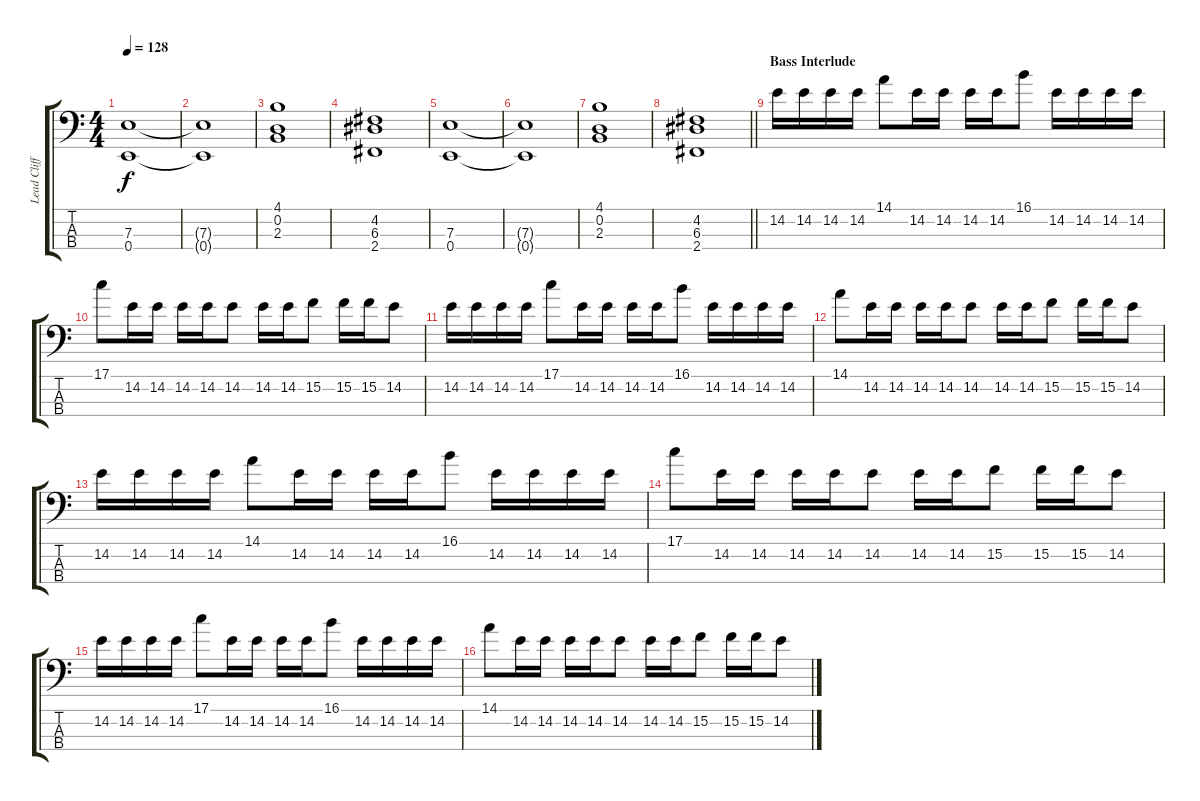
\track ("Lead Cliff I" "Lead Cliff") {instrument electricbassfinger}
\staff {score tabs}
\tuning (G2 D2 A1 E1) {hide}
\ts (4 4)
\tempo 128
\clef f4
\ks c
(7.3 0.4).1{dy f instrument lead1square} |
(7.3{t} 0.4{t}).1 |
(4.1 0.2 2.3).1 |
(4.2 6.3 2.4).1 |
(7.3 0.4).1{instrument lead1square} |
(7.3{t} 0.4{t}).1 |
(4.1 0.2 2.3).1 |
\barLineRight lightlight
(4.2 6.3 2.4).1 |
\section ("" "Bass Interlude")
14.2.16{volume 14 instrument overdrivenguitar} 14.2.16 14.2.16 14.2.16 14.1.8 14.2.16 14.2.16 14.2.16 14.2.16 16.1.8 14.2.16 14.2.16 14.2.16 14.2.16 |
17.1.8{instrument overdrivenguitar} 14.2.16 14.2.16 14.2.16 14.2.16 14.2.8 14.2.16 14.2.16 15.2.8 15.2.16 15.2.16 14.2.8 |
14.2.16{instrument overdrivenguitar} 14.2.16 14.2.16 14.2.16 17.1.8 14.2.16 14.2.16 14.2.16 14.2.16 16.1.8 14.2.16 14.2.16 14.2.16 14.2.16 |
14.1.8{instrument overdrivenguitar} 14.2.16 14.2.16 14.2.16 14.2.16 14.2.8 14.2.16 14.2.16 15.2.8 15.2.16 15.2.16 14.2.8 |
14.2.16{volume 13 instrument overdrivenguitar} 14.2.16 14.2.16 14.2.16 14.1.8 14.2.16 14.2.16 14.2.16 14.2.16 16.1.8 14.2.16 14.2.16 14.2.16 14.2.16 |
17.1.8{instrument overdrivenguitar} 14.2.16 14.2.16 14.2.16 14.2.16 14.2.8 14.2.16 14.2.16 15.2.8 15.2.16 15.2.16 14.2.8 |
14.2.16{instrument overdrivenguitar} 14.2.16 14.2.16 14.2.16 17.1.8 14.2.16 14.2.16 14.2.16 14.2.16 16.1.8 14.2.16 14.2.16 14.2.16 14.2.16 |
14.1.8{instrument overdrivenguitar} 14.2.16 14.2.16 14.2.16 14.2.16 14.2.8 14.2.16 14.2.16 15.2.8 15.2.16 15.2.16 14.2.8
